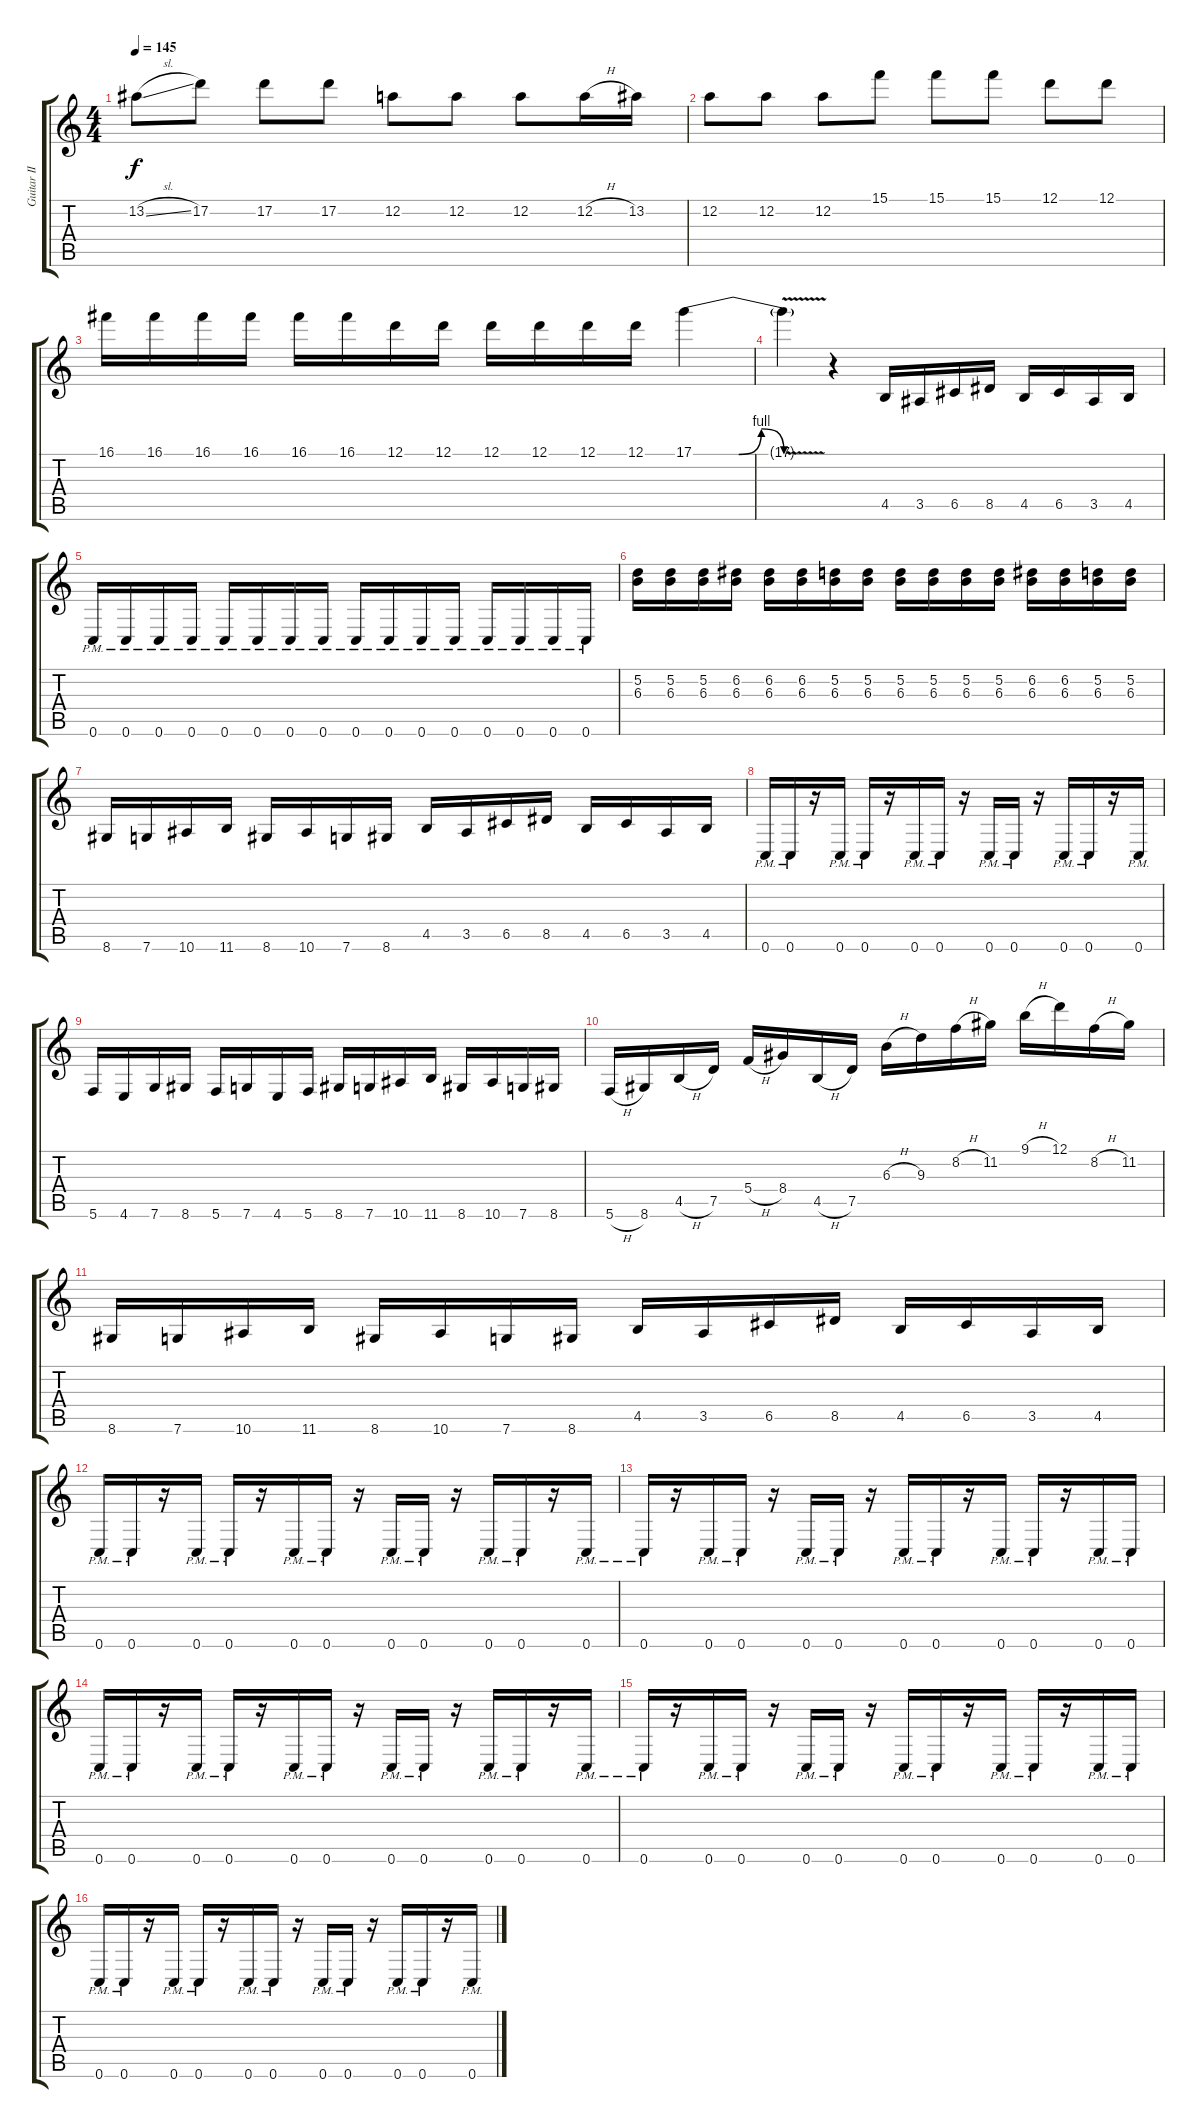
\track ("Guitar II" "Guitar II") {instrument distortionguitar}
\staff {score tabs}
\tuning (D4 A3 F3 C3 G2 C2) {hide}
\ts (4 4)
\tempo 145
\clef g2
\ks c
13.2{sl}.8{dy f} 17.2.8 17.2.8 17.2.8 12.2.8 12.2.8 12.2.8 12.2{h}.16 13.2.16 |
12.2.8 12.2.8 12.2.8 15.1.8 15.1.8 15.1.8 12.1.8 12.1.8 |
16.1.16 16.1.16 16.1.16 16.1.16 16.1.16 16.1.16 12.1.16 12.1.16 12.1.16 12.1.16 12.1.16 12.1.16 17.1{be (custom 0 0 15 0 30 0 45 4 60 0)}.4 |
17.1{v t}.4 r.4 4.5.16 3.5.16 6.5.16 8.5.16 4.5.16 6.5.16 3.5.16 4.5.16 |
0.6{pm}.16 0.6{pm}.16 0.6{pm}.16 0.6{pm}.16 0.6{pm}.16 0.6{pm}.16 0.6{pm}.16 0.6{pm}.16 0.6{pm}.16 0.6{pm}.16 0.6{pm}.16 0.6{pm}.16 0.6{pm}.16 0.6{pm}.16 0.6{pm}.16 0.6{pm}.16 |
(5.2 6.3).16 (5.2 6.3).16 (5.2 6.3).16 (6.2 6.3).16 (6.2 6.3).16 (6.2 6.3).16 (5.2 6.3).16 (5.2 6.3).16 (5.2 6.3).16 (5.2 6.3).16 (5.2 6.3).16 (5.2 6.3).16 (6.2 6.3).16 (6.2 6.3).16 (5.2 6.3).16 (5.2 6.3).16 |
8.6.16 7.6.16 10.6.16 11.6.16 8.6.16 10.6.16 7.6.16 8.6.16 4.5.16 3.5.16 6.5.16 8.5.16 4.5.16 6.5.16 3.5.16 4.5.16 |
0.6{pm}.16 0.6{pm}.16 r.16 0.6{pm}.16 0.6{pm}.16 r.16 0.6{pm}.16 0.6{pm}.16 r.16 0.6{pm}.16 0.6{pm}.16 r.16 0.6{pm}.16 0.6{pm}.16 r.16 0.6{pm}.16 |
5.6.16 4.6.16 7.6.16 8.6.16 5.6.16 7.6.16 4.6.16 5.6.16 8.6.16 7.6.16 10.6.16 11.6.16 8.6.16 10.6.16 7.6.16 8.6.16 |
5.6{h}.16 8.6.16 4.5{h}.16 7.5.16 5.4{h}.16 8.4.16 4.5{h}.16 7.5.16 6.3{h}.16 9.3.16 8.2{h}.16 11.2.16 9.1{h}.16 12.1.16 8.2{h}.16 11.2.16 |
8.6.16 7.6.16 10.6.16 11.6.16 8.6.16 10.6.16 7.6.16 8.6.16 4.5.16 3.5.16 6.5.16 8.5.16 4.5.16 6.5.16 3.5.16 4.5.16 |
0.6{pm}.16 0.6{pm}.16 r.16 0.6{pm}.16 0.6{pm}.16 r.16 0.6{pm}.16 0.6{pm}.16 r.16 0.6{pm}.16 0.6{pm}.16 r.16 0.6{pm}.16 0.6{pm}.16 r.16 0.6{pm}.16 |
0.6{pm}.16 r.16 0.6{pm}.16 0.6{pm}.16 r.16 0.6{pm}.16 0.6{pm}.16 r.16 0.6{pm}.16 0.6{pm}.16 r.16 0.6{pm}.16 0.6{pm}.16 r.16 0.6{pm}.16 0.6{pm}.16 |
0.6{pm}.16 0.6{pm}.16 r.16 0.6{pm}.16 0.6{pm}.16 r.16 0.6{pm}.16 0.6{pm}.16 r.16 0.6{pm}.16 0.6{pm}.16 r.16 0.6{pm}.16 0.6{pm}.16 r.16 0.6{pm}.16 |
0.6{pm}.16 r.16 0.6{pm}.16 0.6{pm}.16 r.16 0.6{pm}.16 0.6{pm}.16 r.16 0.6{pm}.16 0.6{pm}.16 r.16 0.6{pm}.16 0.6{pm}.16 r.16 0.6{pm}.16 0.6{pm}.16 |
0.6{pm}.16 0.6{pm}.16 r.16 0.6{pm}.16 0.6{pm}.16 r.16 0.6{pm}.16 0.6{pm}.16 r.16 0.6{pm}.16 0.6{pm}.16 r.16 0.6{pm}.16 0.6{pm}.16 r.16 0.6{pm}.16
